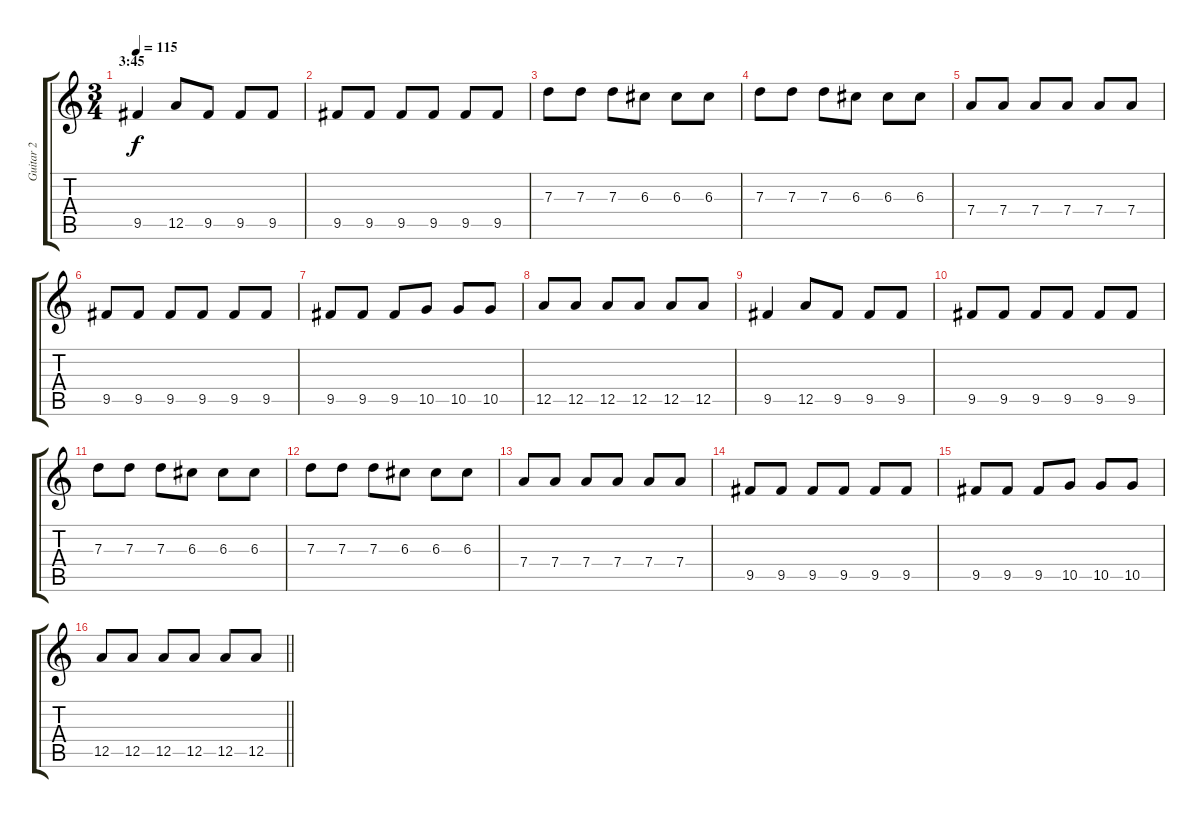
\track ("Guitar 2" "Guitar 2") {instrument overdrivenguitar}
\staff {score tabs}
\tuning (E4 B3 G3 D3 A2 E2) {hide}
\ts (3 4)
\section ("" "3:45")
\tempo 115
\clef g2
\ks c
9.5.4{dy f} 12.5.8 9.5.8 9.5.8 9.5.8 |
9.5.8 9.5.8 9.5.8 9.5.8 9.5.8 9.5.8 |
7.3.8 7.3.8 7.3.8 6.3.8 6.3.8 6.3.8 |
7.3.8 7.3.8 7.3.8 6.3.8 6.3.8 6.3.8 |
7.4.8 7.4.8 7.4.8 7.4.8 7.4.8 7.4.8 |
9.5.8 9.5.8 9.5.8 9.5.8 9.5.8 9.5.8 |
9.5.8 9.5.8 9.5.8 10.5.8 10.5.8 10.5.8 |
12.5.8 12.5.8 12.5.8 12.5.8 12.5.8 12.5.8 |
9.5.4 12.5.8 9.5.8 9.5.8 9.5.8 |
9.5.8 9.5.8 9.5.8 9.5.8 9.5.8 9.5.8 |
7.3.8 7.3.8 7.3.8 6.3.8 6.3.8 6.3.8 |
7.3.8 7.3.8 7.3.8 6.3.8 6.3.8 6.3.8 |
7.4.8 7.4.8 7.4.8 7.4.8 7.4.8 7.4.8 |
9.5.8 9.5.8 9.5.8 9.5.8 9.5.8 9.5.8 |
9.5.8 9.5.8 9.5.8 10.5.8 10.5.8 10.5.8 |
\barLineRight lightlight
12.5.8 12.5.8 12.5.8 12.5.8 12.5.8 12.5.8
